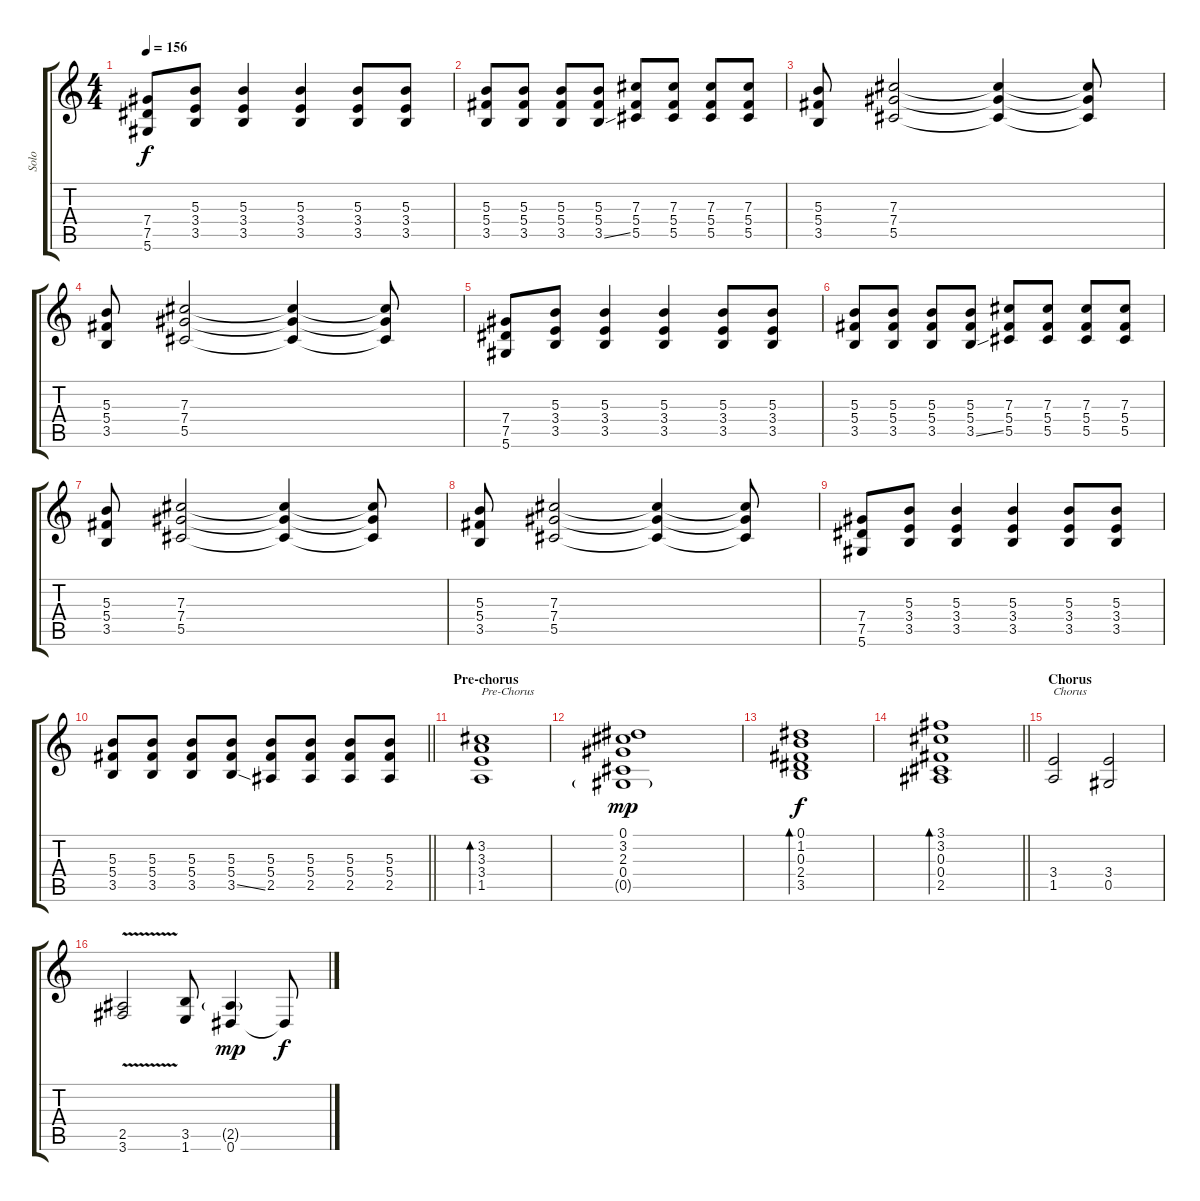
\track ("Solo" "Solo") {instrument overdrivenguitar}
\staff {score tabs}
\tuning (Eb4 Bb3 Gb3 Db3 Ab2 Eb2) {hide}
\ts (4 4)
\tempo 156
\clef g2
\ks c
(7.4 7.5 5.6).8{dy f} (5.3 3.4 3.5).8 (5.3 3.4 3.5).4 (5.3 3.4 3.5).4 (5.3 3.4 3.5).8 (5.3 3.4 3.5).8 |
(5.3 5.4 3.5).8 (5.3 5.4 3.5).8 (5.3 5.4 3.5).8 (5.3 5.4 3.5{ss}).8 (7.3 5.4 5.5).8 (7.3 5.4 5.5).8 (7.3 5.4 5.5).8 (7.3 5.4 5.5).8 |
(5.3 5.4 3.5).8 (7.3 7.4 5.5).2 (7.3{t} 7.4{t} 5.5{t}).4 (7.3{t} 7.4{t} 5.5{t}).8 |
(5.3 5.4 3.5).8 (7.3 7.4 5.5).2 (7.3{t} 7.4{t} 5.5{t}).4 (7.3{t} 7.4{t} 5.5{t}).8 |
(7.4 7.5 5.6).8 (5.3 3.4 3.5).8 (5.3 3.4 3.5).4 (5.3 3.4 3.5).4 (5.3 3.4 3.5).8 (5.3 3.4 3.5).8 |
(5.3 5.4 3.5).8 (5.3 5.4 3.5).8 (5.3 5.4 3.5).8 (5.3 5.4 3.5{ss}).8 (7.3 5.4 5.5).8 (7.3 5.4 5.5).8 (7.3 5.4 5.5).8 (7.3 5.4 5.5).8 |
(5.3 5.4 3.5).8 (7.3 7.4 5.5).2 (7.3{t} 7.4{t} 5.5{t}).4 (7.3{t} 7.4{t} 5.5{t}).8 |
(5.3 5.4 3.5).8 (7.3 7.4 5.5).2 (7.3{t} 7.4{t} 5.5{t}).4 (7.3{t} 7.4{t} 5.5{t}).8 |
(7.4 7.5 5.6).8 (5.3 3.4 3.5).8 (5.3 3.4 3.5).4 (5.3 3.4 3.5).4 (5.3 3.4 3.5).8 (5.3 3.4 3.5).8 |
\barLineRight lightlight
(5.3 5.4 3.5).8 (5.3 5.4 3.5).8 (5.3 5.4 3.5).8 (5.3 5.4 3.5{ss}).8 (5.3 5.4 2.5).8 (5.3 5.4 2.5).8 (5.3 5.4 2.5).8 (5.3 5.4 2.5).8 |
\section ("" "Pre-chorus")
(3.2 3.3 3.4 1.5).1{bd 120 txt "Pre-Chorus"} |
(0.1 3.2 2.3 0.4 0.5{g}).1{dy mp} |
(0.1 1.2 0.3 2.4 3.5).1{bd 60 dy f} |
\barLineRight lightlight
(3.1 3.2 0.3 0.4 2.5).1{bd 120} |
\section ("" "Chorus")
(3.4 1.5).2{txt "Chorus"} (3.4 0.5).2 |
(2.5{v} 3.6{v}).2 (3.5 1.6).8 (2.5{g} 0.6).4{dy mp} 0.6{t}.8{dy f}
